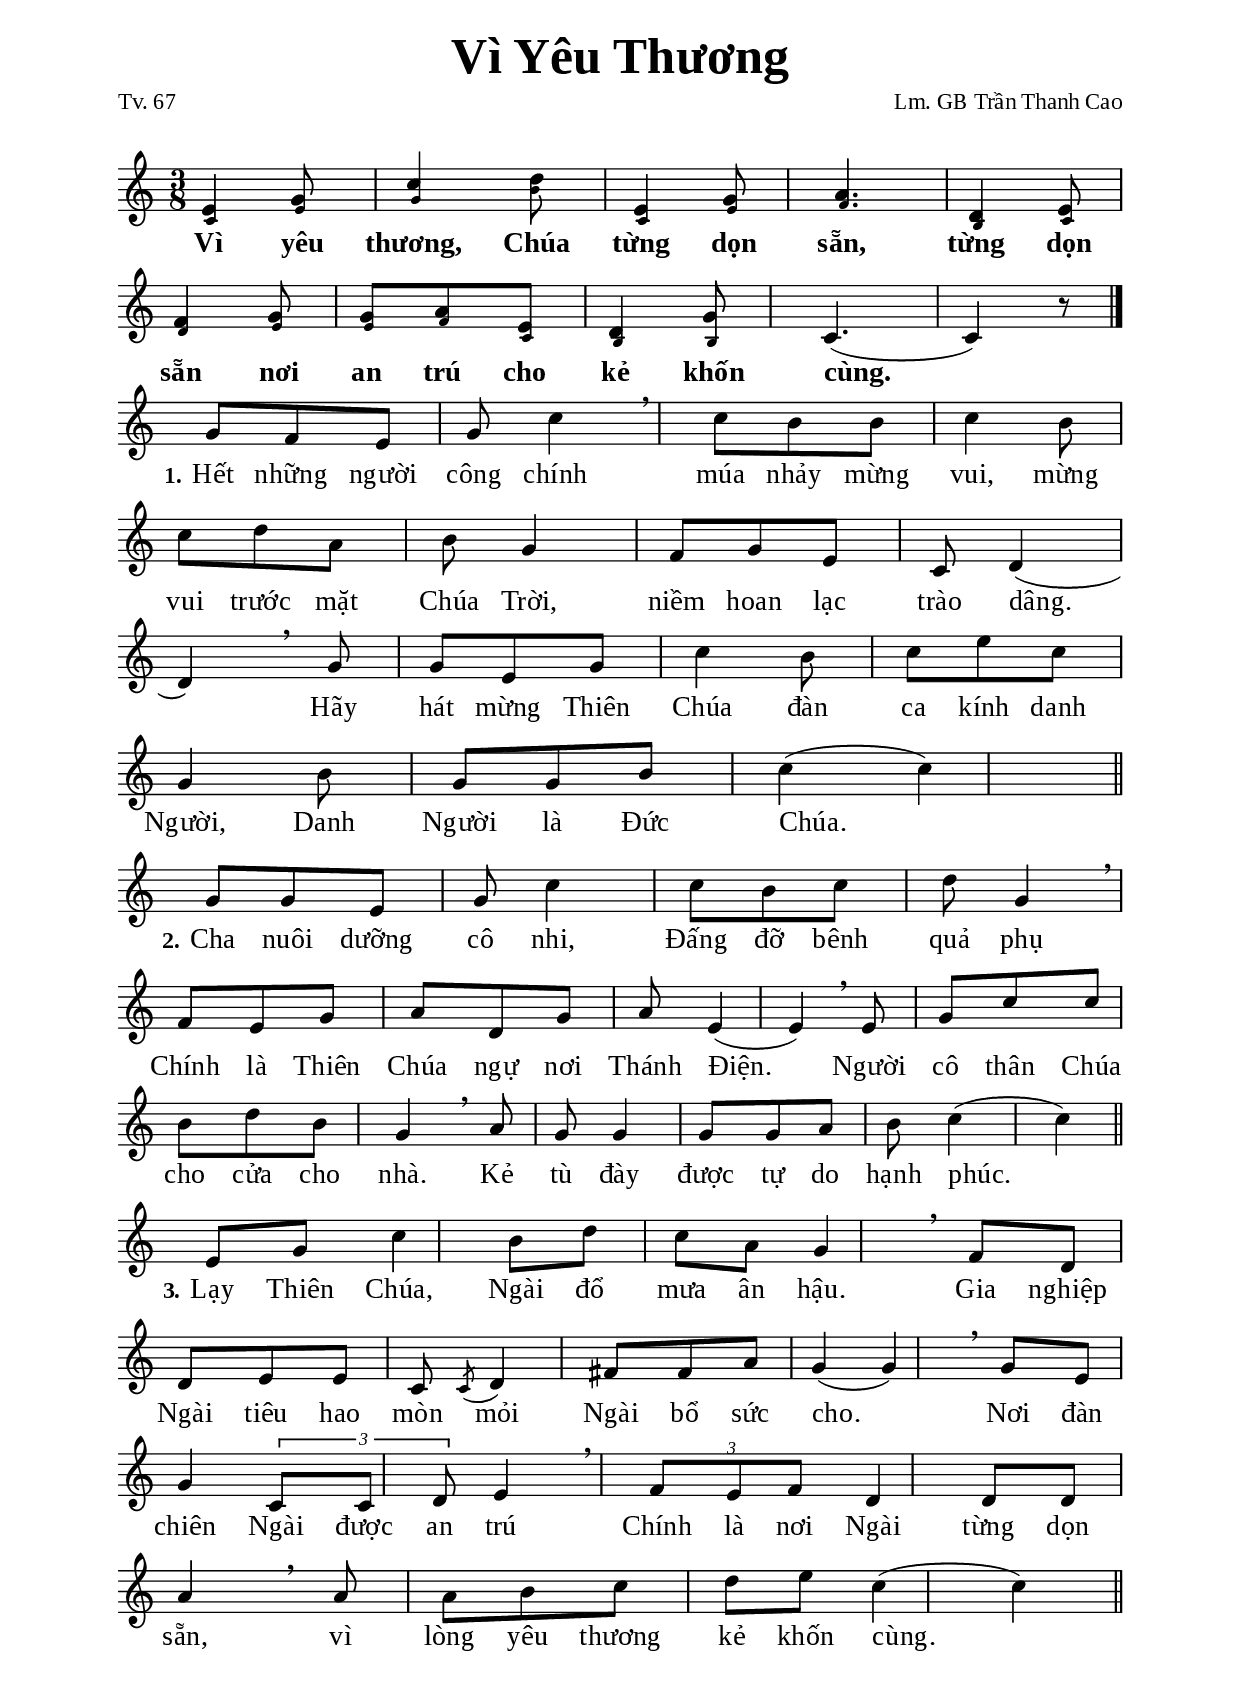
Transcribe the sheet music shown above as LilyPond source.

% Cài đặt chung
\version "2.22.1"
\include "english.ly"

\header {
  title = \markup { \fontsize #3 "Vì Yêu Thương" }
  poet = "Tv. 67"
  composer = "Lm. GB Trần Thanh Cao"
  arranger = " "
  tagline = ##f
}

% Nhạc điệp khúc
nhacDiepKhucSop = \relative c' {
  e4 g8 |
  c4 d8 |
  e,4 g8 |
  a4. |
  d,4 e8 |
  f4 g8 |
  g a e |
  d4 g8 |
  c,4. ( |
  c4) r8 \bar "|."
}

nhacDiepKhucBas = \relative c' {
  c4 e8 |
  g4 b8 |
  c,4 e8 |
  f4. |
  b,4 c8 |
  d4 e8 |
  e f c |
  b4 b8 |
  c4. ( |
  c4) r8
}

% Nhạc phiên khúc
nhacPhienKhucMot = \relative c'' {
  g8 f e g c4 \breathe
  c8 b b c4 b8 c d a b g4
  f8 g e c d4 (d) \breathe
  g8 g e g c4 b8 c e c g4
  b8 g g b c4 (c) \bar "||"
}

nhacPhienKhucHai = \relative c'' {
  g8 g e g c4
  c8 b c d g,4 \breathe
  f8 e g a d, g a e4 (e) \breathe
  e8 g c c b d b g4 \breathe
  a8 g g4 g8 g a b c4 (c) \bar "||"
}

nhacPhienKhucBa = \relative c' {
  e8 g c4
  b8 d c a g4 \breathe
  f8 d d e e c \acciaccatura c8 d4
  fs8 fs a g4 (g) \breathe
  g8 e g4 \tuplet 3/2 { c,8 c d } e4 \breathe
  \tuplet 3/2 { f8 e f } d4 d8 d a'4 \breathe
  a8 a b c d e c4 (c) \bar "||"
}

% Lời điệp khúc
loiDiepKhuc = \lyricmode {
  Vì yêu thương, Chúa từng dọn sẵn,
  từng dọn sẵn nơi an trú cho kẻ khốn cùng.
}

% Lời phiên khúc
loiPhienKhucMot = \lyricmode {
  \set stanza = #"1."
  Hết những người công chính múa nhảy mừng vui,
  mừng vui trước mặt Chúa Trời,
  niềm hoan lạc trào dâng.
  Hãy hát mừng Thiên Chúa đàn ca kính danh Người,
  Danh Người là Đức Chúa.
}

loiPhienKhucHai = \lyricmode {
  \set stanza = #"2."
  Cha nuôi dưỡng cô nhi, Đấng đỡ bênh quả phụ
  Chính là Thiên Chúa ngự nơi Thánh Điện.
  Người cô thân Chúa cho cửa cho nhà.
  Kẻ tù đày được tự do hạnh phúc.
}

loiPhienKhucBa = \lyricmode {
  \set stanza = #"3."
  Lạy Thiên Chúa, Ngài đổ mưa ân hậu.
  Gia nghiệp Ngài tiêu hao mòn mỏi Ngài bổ sức cho.
  Nơi đàn chiên Ngài được an trú
  Chính là nơi Ngài từng dọn sẵn,
  vì lòng yêu thương kẻ khốn cùng.
}

% Dàn trang
\paper {
  #(set-paper-size "a4")
  top-margin = 10\mm
  bottom-margin = 10\mm
  left-margin = 20\mm
  right-margin = 20\mm
  indent = #0
  #(define fonts
    (make-pango-font-tree
      "Liberation Serif"
      "Liberation Serif"
      "Liberation Serif"
      (/ 20 20)))
  page-count = #1
  system-system-spacing = #'((basic-distance . 12))
  score-system-spacing = #'((basic-distance . 12))
}

% Thiết lập tông và nhịp
TongNhip = { \key c \major \time 3/8 }

% Đổi kích thước nốt cho bè phụ
notBePhu =
#(define-music-function (font-size music) (number? ly:music?)
   (for-some-music
     (lambda (m)
       (if (music-is-of-type? m 'rhythmic-event)
           (begin
             (set! (ly:music-property m 'tweaks)
                   (cons `(font-size . ,font-size)
                         (ly:music-property m 'tweaks)))
             #t)
           #f))
     music)
   music)

\score {
  \new ChoirStaff <<
    \new Staff = diepKhuc \with {
        \consists "Merge_rests_engraver"
        %\magnifyStaff #(magstep +1)
        printPartCombineTexts = ##f
      }
      <<
      \new Voice \TongNhip \partCombine 
        \nhacDiepKhucSop
        \notBePhu -3 { \nhacDiepKhucBas }
      \new NullVoice = nhacThamChieu \nhacDiepKhucSop
      \new Lyrics \lyricsto nhacThamChieu \loiDiepKhuc
      >>
  >>
  \layout {
    ragged-last = ##f
    \override Lyrics.LyricText.font-series = #'bold
    \override Lyrics.LyricText.font-size = #+2
    \override Lyrics.LyricSpace.minimum-distance = #4.0
    \override Score.BarNumber.break-visibility = ##(#f #f #f)
    \override Score.SpacingSpanner.uniform-stretching = ##t
  }
}

\score {
  \new ChoirStaff <<
    \new Staff = phienKhuc \with {
        %\magnifyStaff #(magstep +1)
      }
      <<
      \new Voice = beSop {
        \key c \major \time 3/8 \nhacPhienKhucMot
      }
    >>
    \new Lyrics \lyricsto beSop \loiPhienKhucMot
  >>
  \layout {
    \override Staff.TimeSignature.transparent = ##t
    \override Lyrics.LyricText.font-size = #+2
    \override Lyrics.LyricSpace.minimum-distance = #2.0
    \override Score.BarNumber.break-visibility = ##(#f #f #f)
    \override Score.SpacingSpanner.uniform-stretching = ##t
    \set Score.barAlways = ##t
    \set Score.defaultBarType = ""
  } 
}

\score {
  \new ChoirStaff <<
    \new Staff = phienKhuc \with {
        %\magnifyStaff #(magstep +1)
      }
      <<
      \new Voice = beSop {
        \key c \major \time 3/8 \nhacPhienKhucHai
      }
    >>
    \new Lyrics \lyricsto beSop \loiPhienKhucHai
  >>
  \layout {
    \override Staff.TimeSignature.transparent = ##t
    \override Lyrics.LyricText.font-size = #+2
    \override Lyrics.LyricSpace.minimum-distance = #2.5
    \override Score.BarNumber.break-visibility = ##(#f #f #f)
    \override Score.SpacingSpanner.uniform-stretching = ##t
    \set Score.barAlways = ##t
    \set Score.defaultBarType = ""
  } 
}

\score {
  \new ChoirStaff <<
    \new Staff = phienKhuc \with {
        %\magnifyStaff #(magstep +1)
      }
      <<
      \new Voice = beSop {
        \key c \major \time 3/8 \nhacPhienKhucBa
      }
    >>
    \new Lyrics \lyricsto beSop \loiPhienKhucBa
  >>
  \layout {
    \override Staff.TimeSignature.transparent = ##t
    \override Lyrics.LyricText.font-size = #+2
    \override Lyrics.LyricSpace.minimum-distance = #3.0
    \override Score.BarNumber.break-visibility = ##(#f #f #f)
    \override Score.SpacingSpanner.uniform-stretching = ##t
    \set Score.barAlways = ##t
    \set Score.defaultBarType = ""
  } 
}
